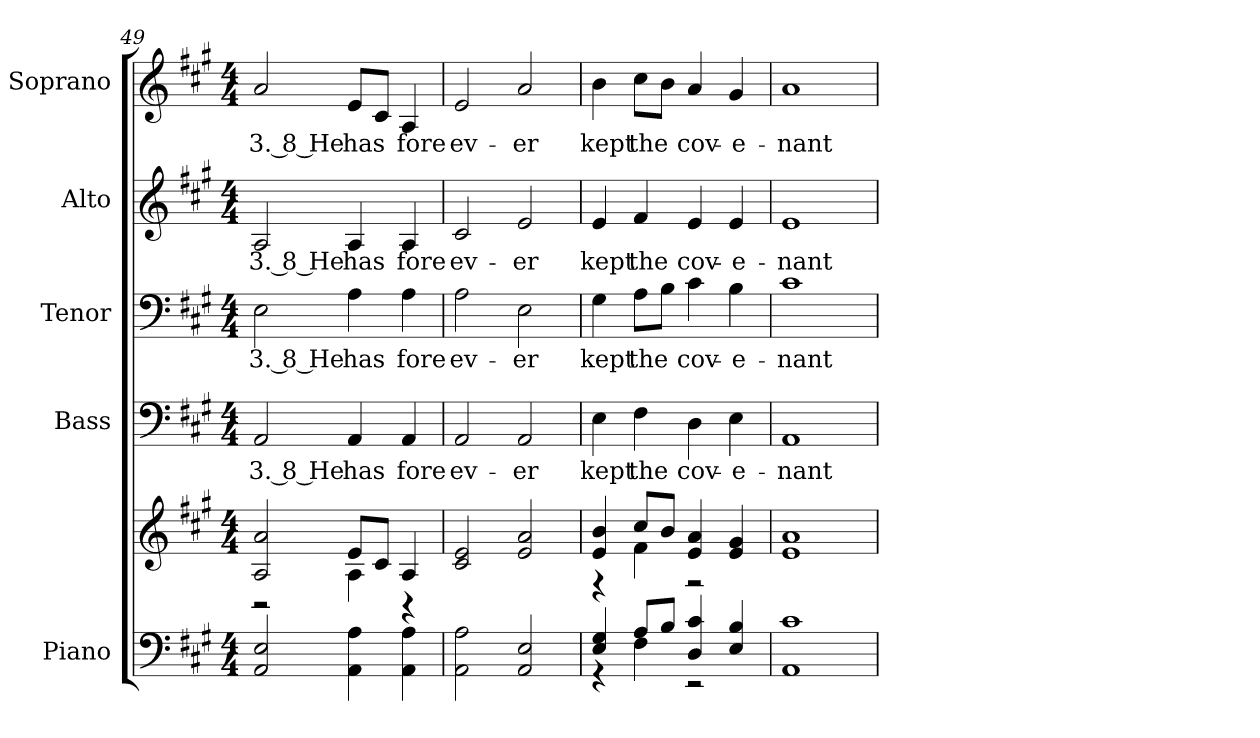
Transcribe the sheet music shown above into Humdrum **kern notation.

**kern	**kern	**kern	**text	**kern	**text	**kern	**text	**kern	**text
*part5	*part5	*part4	*part4	*part3	*part3	*part2	*part2	*part1	*part1
*staff6	*staff5	*staff4	*staff4	*staff3	*staff3	*staff2	*staff2	*staff1	*staff1
*I"Piano	*	*I"Bass	*	*I"Tenor	*	*I"Alto	*	*I"Soprano	*
*I'Pno.	*	*I'B.	*	*I'T.	*	*I'A.	*	*I'S.	*
!!LO:PB:g=z
*clefF4	*clefG2	*clefF4	*	*clefF4	*	*clefG2	*	*clefG2	*
*k[f#c#g#]	*k[f#c#g#]	*k[f#c#g#]	*	*k[f#c#g#]	*	*k[f#c#g#]	*	*k[f#c#g#]	*
*A:	*A:	*A:	*	*A:	*	*A:	*	*A:	*
*M4/4	*M4/4	*M4/4	*	*M4/4	*	*M4/4	*	*M4/4	*
=49	=49	=49	=49	=49	=49	=49	=49	=49	=49
*	*^	*	*	*	*	*	*	*	*
!	!	!	!	!LO:LY:b:color=#000000	!	!	!	!	!	!
!	!	!	!	!	!	!LO:LY:b:color=#000000	!	!	!	!
!	!	!	!	!	!	!	!	!LO:LY:b:color=#000000	!	!
!	!	!	!	!	!	!	!	!	!	!LO:LY:b:color=#000000
2AAi/ 2Ei	2Ai/ 2ai	2r	2AAi/	3. 8 He	2Ei\	3. 8 He	2Ai/	3. 8 He	2ai/	3. 8 He
!	!	!	!	!LO:LY:b:color=#000000	!	!	!	!	!	!
!	!	!	!	!	!	!LO:LY:b:color=#000000	!	!	!	!
!	!	!	!	!	!	!	!	!LO:LY:b:color=#000000	!	!
!	!	!	!	!	!	!	!	!	!	!LO:LY:b:color=#000000
4AAi\ 4Ai	8ei/L	4Ai\	4AAi/	has	4Ai\	has	4Ai/	has	8ei/L	has
.	8c#i/J	.	.	.	.	.	.	.	8c#i/J	.
!	!	!	!	!LO:LY:b:color=#000000	!	!	!	!	!	!
!	!	!	!	!	!	!LO:LY:b:color=#000000	!	!	!	!
!	!	!	!	!	!	!	!	!LO:LY:b:color=#000000	!	!
!	!	!	!	!	!	!	!	!	!	!LO:LY:b:color=#000000
4AAi\ 4Ai	4Ai/	4r	4AAi/	fore	4Ai\	fore	4Ai/	fore	4Ai/	fore
*	*v	*v	*	*	*	*	*	*	*	*
=50	=50	=50	=50	=50	=50	=50	=50	=50	=50
*	*^	*	*	*	*	*	*	*	*
!	!	!	!	!LO:LY:b:color=#000000	!	!	!	!	!	!
*	*v	*v	*	*	*	*	*	*	*	*
*	*^	*	*	*	*	*	*	*	*
!	!	!	!	!	!	!LO:LY:b:color=#000000	!	!	!	!
*	*v	*v	*	*	*	*	*	*	*	*
*	*^	*	*	*	*	*	*	*	*
!	!	!	!	!	!	!	!	!LO:LY:b:color=#000000	!	!
*	*v	*v	*	*	*	*	*	*	*	*
*	*^	*	*	*	*	*	*	*	*
!	!	!	!	!	!	!	!	!	!	!LO:LY:b:color=#000000
*	*v	*v	*	*	*	*	*	*	*	*
2AAi\ 2Ai	2c#i/ 2ei	2AAi/	ev-	2Ai\	ev-	2c#i/	ev-	2ei/	ev-
!	!	!	!LO:LY:b:color=#000000	!	!	!	!	!	!
!	!	!	!	!	!LO:LY:b:color=#000000	!	!	!	!
!	!	!	!	!	!	!	!LO:LY:b:color=#000000	!	!
!	!	!	!	!	!	!	!	!	!LO:LY:b:color=#000000
2AAi/ 2Ei	2ei/ 2ai	2AAi/	-er	2Ei\	-er	2ei/	-er	2ai/	-er
=51	=51	=51	=51	=51	=51	=51	=51	=51	=51
*^	*^	*	*	*	*	*	*	*	*
!	!	!	!	!	!LO:LY:b:color=#000000	!	!	!	!	!	!
!	!	!	!	!	!	!	!LO:LY:b:color=#000000	!	!	!	!
!	!	!	!	!	!	!	!	!	!LO:LY:b:color=#000000	!	!
!	!	!	!	!	!	!	!	!	!	!	!LO:LY:b:color=#000000
4Ei/ 4G#i	4r	4ei/ 4bi	4r	4Ei\	kept	4G#i\	kept	4ei/	kept	4bi\	kept
!	!	!	!	!	!LO:LY:b:color=#000000	!	!	!	!	!	!
!	!	!	!	!	!	!	!LO:LY:b:color=#000000	!	!	!	!
!	!	!	!	!	!	!	!	!	!LO:LY:b:color=#000000	!	!
!	!	!	!	!	!	!	!	!	!	!	!LO:LY:b:color=#000000
8Ai/L	4F#i\	8cc#i/L	4f#i\	4F#i\	the	8Ai\L	the	4f#i/	the	8cc#i\L	the
8Bi/J	.	8bi/J	.	.	.	8Bi\J	.	.	.	8bi\J	.
!	!	!	!	!	!LO:LY:b:color=#000000	!	!	!	!	!	!
!	!	!	!	!	!	!	!LO:LY:b:color=#000000	!	!	!	!
!	!	!	!	!	!	!	!	!	!LO:LY:b:color=#000000	!	!
!	!	!	!	!	!	!	!	!	!	!	!LO:LY:b:color=#000000
4Di/ 4c#i	2r	4ei/ 4ai	2r	4Di\	cov-	4c#i\	cov-	4ei/	cov-	4ai/	cov-
!	!	!	!	!	!LO:LY:b:color=#000000	!	!	!	!	!	!
!	!	!	!	!	!	!	!LO:LY:b:color=#000000	!	!	!	!
!	!	!	!	!	!	!	!	!	!LO:LY:b:color=#000000	!	!
!	!	!	!	!	!	!	!	!	!	!	!LO:LY:b:color=#000000
4Ei/ 4Bi	.	4ei/ 4g#i	.	4Ei\	-e-	4Bi\	-e-	4ei/	-e-	4g#i/	-e-
*v	*v	*	*	*	*	*	*	*	*	*	*
*	*v	*v	*	*	*	*	*	*	*	*
=52	=52	=52	=52	=52	=52	=52	=52	=52	=52
!	!	!	!LO:LY:b:color=#000000	!	!	!	!	!	!
!	!	!	!	!	!LO:LY:b:color=#000000	!	!	!	!
!	!	!	!	!	!	!	!LO:LY:b:color=#000000	!	!
!	!	!	!	!	!	!	!	!	!LO:LY:b:color=#000000
1AAi 1c#i	1ei 1ai	1AAi	-nant	1c#i	-nant	1ei	-nant	1ai	-nant
=	=	=	=	=	=	=	=	=	=
*-	*-	*-	*-	*-	*-	*-	*-	*-	*-
